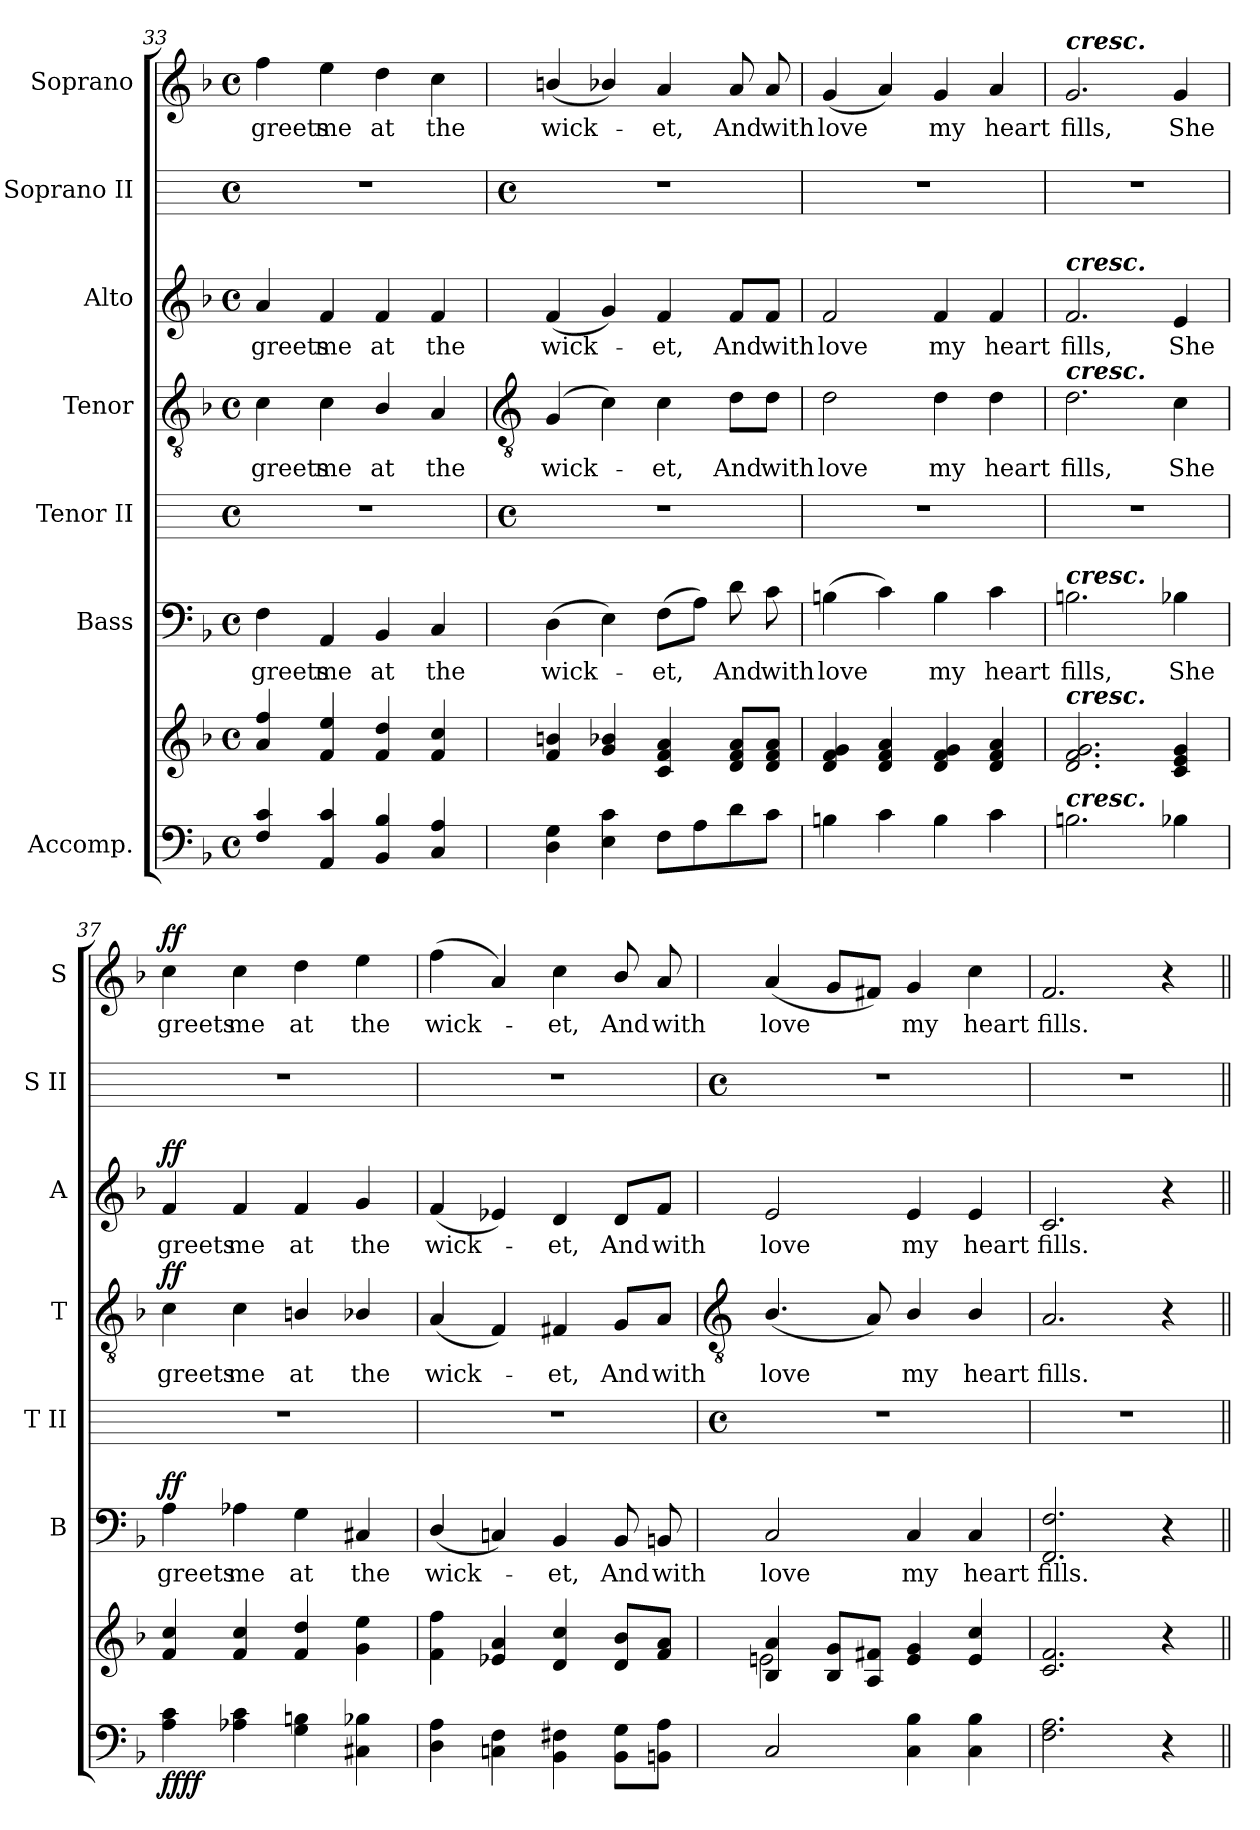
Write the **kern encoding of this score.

**kern	**kern	**dynam	**kern	**text	**dynam	**kern	**kern	**text	**dynam	**kern	**text	**dynam	**kern	**kern	**text	**dynam
*part7	*part7	*part7	*part6	*part6	*part6	*part5	*part4	*part4	*part4	*part3	*part3	*part3	*part2	*part1	*part1	*part1
*staff8	*staff7	*staff7/8	*staff6	*staff6	*staff6	*staff5	*staff4	*staff4	*staff4	*staff3	*staff3	*staff3	*staff2	*staff1	*staff1	*staff1
*I"Accomp.	*	*	*I"Bass	*	*	*I"Tenor II	*I"Tenor	*	*	*I"Alto	*	*	*I"Soprano II	*I"Soprano	*	*
*	*	*	*I'B	*	*	*I'T II	*I'T	*	*	*I'A	*	*	*I'S II	*I'S	*	*
*clefF4	*clefG2	*	*clefF4	*	*	*	*clefGv2	*	*	*clefG2	*	*	*	*clefG2	*	*
*k[b-]	*k[b-]	*	*k[b-]	*	*	*	*k[b-]	*	*	*k[b-]	*	*	*	*k[b-]	*	*
*F:	*F:	*	*F:	*	*	*	*F:	*	*	*F:	*	*	*	*F:	*	*
*M4/4	*M4/4	*	*M4/4	*	*	*M4/4	*M4/4	*	*	*M4/4	*	*	*M4/4	*M4/4	*	*
*met(c)	*met(c)	*	*met(c)	*	*	*met(c)	*met(c)	*	*	*met(c)	*	*	*met(c)	*met(c)	*	*
=33	=33	=33	=33	=33	=33	=33	=33	=33	=33	=33	=33	=33	=33	=33	=33	=33
*^	*^	*	*	*	*	*	*	*	*	*	*	*	*	*	*	*
!	!	!	!	!	!	!LO:LY:b	!	!	!	!LO:LY:b	!	!	!LO:LY:b	!	!	!	!LO:LY:b	!
4F 4c	1ryy	4a 4ff	1ryy	.	4F	greets	.	1r	4c	greets	.	4a	greets	.	1r	4ff	greets	.
!	!	!	!	!	!	!LO:LY:b	!	!	!	!LO:LY:b	!	!	!LO:LY:b	!	!	!	!LO:LY:b	!
4AA 4c	.	4f 4ee	.	.	4AA	me	.	.	4c	me	.	4f	me	.	.	4ee	me	.
!	!	!	!	!	!	!LO:LY:b	!	!	!	!LO:LY:b	!	!	!LO:LY:b	!	!	!	!LO:LY:b	!
4BB- 4B-	.	4f 4dd	.	.	4BB-	at	.	.	4B-/	at	.	4f	at	.	.	4dd	at	.
!	!	!	!	!	!	!LO:LY:b	!	!	!	!LO:LY:b	!	!	!LO:LY:b	!	!	!	!LO:LY:b	!
4C 4A	.	4f 4cc	.	.	4C	the	.	.	4A	the	.	4f	the	.	.	4cc	the	.
*v	*v	*	*	*	*	*	*	*	*	*	*	*	*	*	*	*	*	*
*	*v	*v	*	*	*	*	*	*	*	*	*	*	*	*	*	*	*
!!LO:LB:g=z
=34	=34	=34	=34	=34	=34	=34	=34	=34	=34	=34	=34	=34	=34	=34	=34	=34
*	*	*	*	*	*	*	*clefGv2	*	*	*	*	*	*	*	*	*
*	*	*	*	*	*	*M4/4	*	*	*	*	*	*	*M4/4	*	*	*
*	*	*	*	*	*	*met(c)	*	*	*	*	*	*	*met(c)	*	*	*
!	!	!	!	!LO:LY:b	!	!	!	!LO:LY:b	!	!	!LO:LY:b	!	!	!	!LO:LY:b	!
4D 4G	4f/ 4bn/	.	(>4D	wick-	.	1r	(<4G	wick-	.	(<4f	wick-	.	1r	(<4bn/	wick-	.
4E 4c	4g/ 4b-X/	.	4E)	.	.	.	4c)	.	.	4g)	.	.	.	4b-X/)	.	.
!	!	!	!	!LO:LY:b	!	!	!	!LO:LY:b	!	!	!LO:LY:b	!	!	!	!LO:LY:b	!
8FL	4c 4f 4a	.	(>8FL	et,	.	.	4c	et,	.	4f	et,	.	.	4a	et,	.
8A	.	.	8AJ)	.	.	.	.	.	.	.	.	.	.	.	.	.
!	!	!	!	!LO:LY:b	!	!	!	!LO:LY:b	!	!	!LO:LY:b	!	!	!	!LO:LY:b	!
8d	8d 8f 8aL	.	8d	And	.	.	8d\L	And	.	8f/L	And	.	.	8a	And	.
!	!	!	!	!LO:LY:b	!	!	!	!LO:LY:b	!	!	!LO:LY:b	!	!	!	!LO:LY:b	!
8cJ	8d 8f 8aJ	.	8c	with	.	.	8d\J	with	.	8f/J	with	.	.	8a	with	.
=35	=35	=35	=35	=35	=35	=35	=35	=35	=35	=35	=35	=35	=35	=35	=35	=35
!	!	!	!	!LO:LY:b	!	!	!	!LO:LY:b	!	!	!LO:LY:b	!	!	!	!LO:LY:b	!
4Bn	4d 4f 4g	.	(>4Bn	love	.	1r	2d	love	.	2f	love	.	1r	(<4g	love	.
4c	4d 4f 4a	.	4c)	.	.	.	.	.	.	.	.	.	.	4a)	.	.
!	!	!	!	!LO:LY:b	!	!	!	!LO:LY:b	!	!	!LO:LY:b	!	!	!	!LO:LY:b	!
4B	4d 4f 4g	.	4B	my	.	.	4d	my	.	4f	my	.	.	4g	my	.
!	!	!	!	!LO:LY:b	!	!	!	!LO:LY:b	!	!	!LO:LY:b	!	!	!	!LO:LY:b	!
4c	4d 4f 4a	.	4c	heart	.	.	4d	heart	.	4f	heart	.	.	4a	heart	.
=36	=36	=36	=36	=36	=36	=36	=36	=36	=36	=36	=36	=36	=36	=36	=36	=36
!	!	!	!	!	!	!	!	!	!	!	!	!	!	!LO:TX:a:Bi:t=cresc.	!	!
!	!	!	!	!	!	!	!	!	!	!LO:TX:a:Bi:t=cresc.	!	!	!	!	!	!
!	!	!	!	!	!	!	!LO:TX:a:Bi:t=cresc.	!	!	!	!	!	!	!	!	!
!	!	!	!LO:TX:a:Bi:t=cresc.	!	!	!	!	!	!	!	!	!	!	!	!	!
!	!LO:TX:a:Bi:t=cresc.	!	!	!	!	!	!	!	!	!	!	!	!	!	!	!
!LO:TX:a:Bi:t=cresc.	!	!	!	!	!	!	!	!	!	!	!	!	!	!	!	!
!	!	!	!	!LO:LY:b	!	!	!	!LO:LY:b	!	!	!LO:LY:b	!	!	!	!LO:LY:b	!
2.Bn	2.d 2.f 2.g	.	2.Bn	fills,	.	1r	2.d	fills,	.	2.f	fills,	.	1r	2.g	fills,	.
!	!	!	!	!LO:LY:b	!	!	!	!LO:LY:b	!	!	!LO:LY:b	!	!	!	!LO:LY:b	!
4B-X	4c 4e 4g	.	4B-X	She	.	.	4c	She	.	4e	She	.	.	4g	She	.
=37	=37	=37	=37	=37	=37	=37	=37	=37	=37	=37	=37	=37	=37	=37	=37	=37
!	!	!LO:DY:b=2	!	!LO:LY:b	!	!	!	!LO:LY:b	!	!	!LO:LY:b	!	!	!	!LO:LY:b	!
!	!	!LO:DY:n=1:b	!	!	!LO:DY:b	!	!	!	!LO:DY:b	!	!	!LO:DY:b	!	!	!	!LO:DY:b
4A 4c	4f 4cc	ff ff	4A	greets	ff	1r	4c	greets	ff	4f	greets	ff	1r	4cc	greets	ff
!	!	!	!	!LO:LY:b	!	!	!	!LO:LY:b	!	!	!LO:LY:b	!	!	!	!LO:LY:b	!
4A-X 4c	4f 4cc	.	4A-X	me	.	.	4c	me	.	4f	me	.	.	4cc	me	.
!	!	!	!	!LO:LY:b	!	!	!	!LO:LY:b	!	!	!LO:LY:b	!	!	!	!LO:LY:b	!
4G 4Bn	4f 4dd	.	4G	at	.	.	4Bn/	at	.	4f	at	.	.	4dd	at	.
!	!	!	!	!LO:LY:b	!	!	!	!LO:LY:b	!	!	!LO:LY:b	!	!	!	!LO:LY:b	!
4C#X 4B-X	4g 4ee	.	4C#X	the	.	.	4B-X/	the	.	4g	the	.	.	4ee	the	.
=38	=38	=38	=38	=38	=38	=38	=38	=38	=38	=38	=38	=38	=38	=38	=38	=38
!	!	!	!	!LO:LY:b	!	!	!	!LO:LY:b	!	!	!LO:LY:b	!	!	!	!LO:LY:b	!
4D\ 4A\	4f 4ff	.	(<4D/	wick-	.	1r	(<4A	wick-	.	(<4f	wick-	.	1r	(<4ff	wick-	.
4Cn 4F	4e-X 4a	.	4Cn)	.	.	.	4F)	.	.	4e-X)	.	.	.	4a)	.	.
!	!	!	!	!LO:LY:b	!	!	!	!LO:LY:b	!	!	!LO:LY:b	!	!	!	!LO:LY:b	!
4BB- 4F#X	4d 4cc	.	4BB-	et,	.	.	4F#X	et,	.	4d	et,	.	.	4cc	et,	.
!	!	!	!	!LO:LY:b	!	!	!	!LO:LY:b	!	!	!LO:LY:b	!	!	!	!LO:LY:b	!
8BB- 8GL	8d 8b-L	.	8BB-	And	.	.	8G/L	And	.	8d/L	And	.	.	8b-/	And	.
!	!	!	!	!LO:LY:b	!	!	!	!LO:LY:b	!	!	!LO:LY:b	!	!	!	!LO:LY:b	!
8BBn 8AJ	8f 8aJ	.	8BBn	with	.	.	8A/J	with	.	8f/J	with	.	.	8a	with	.
!!LO:LB:g=z
=39	=39	=39	=39	=39	=39	=39	=39	=39	=39	=39	=39	=39	=39	=39	=39	=39
*	*	*	*	*	*	*	*clefGv2	*	*	*	*	*	*	*	*	*
*	*	*	*	*	*	*M4/4	*	*	*	*	*	*	*M4/4	*	*	*
*	*	*	*	*	*	*met(c)	*	*	*	*	*	*	*met(c)	*	*	*
*	*^	*	*	*	*	*	*	*	*	*	*	*	*	*	*	*
!	!	!	!	!	!LO:LY:b	!	!	!	!LO:LY:b	!	!	!LO:LY:b	!	!	!	!LO:LY:b	!
2C	4B- 4a	2en\	.	2C	love	.	1r	(<4.B-/	love	.	2e	love	.	1r	(<4a	love	.
.	8B- 8gL	.	.	.	.	.	.	.	.	.	.	.	.	.	8gL	.	.
.	8A 8f#XJ	.	.	.	.	.	.	8A)	.	.	.	.	.	.	8f#XJ)	.	.
!	!	!	!	!	!LO:LY:b	!	!	!	!LO:LY:b	!	!	!LO:LY:b	!	!	!	!LO:LY:b	!
4C 4B-	4e 4g	2ryy	.	4C	my	.	.	4B-/	my	.	4e	my	.	.	4g	my	.
!	!	!	!	!	!LO:LY:b	!	!	!	!LO:LY:b	!	!	!LO:LY:b	!	!	!	!LO:LY:b	!
4C 4B-	4e 4cc	.	.	4C	heart	.	.	4B-/	heart	.	4e	heart	.	.	4cc	heart	.
*	*v	*v	*	*	*	*	*	*	*	*	*	*	*	*	*	*	*
=40	=40	=40	=40	=40	=40	=40	=40	=40	=40	=40	=40	=40	=40	=40	=40	=40
!	!	!	!	!LO:LY:b	!	!	!	!LO:LY:b	!	!	!LO:LY:b	!	!	!	!LO:LY:b	!
2.F 2.A	2.c 2.f	.	2.FF 2.F	fills.	.	1r	2.A	fills.	.	2.c	fills.	.	1r	2.f	fills.	.
4r	4r	.	4r	.	.	.	4r	.	.	4r	.	.	.	4r	.	.
=||	=||	=||	=||	=||	=||	=||	=||	=||	=||	=||	=||	=||	=||	=||	=||	=||
*-	*-	*-	*-	*-	*-	*-	*-	*-	*-	*-	*-	*-	*-	*-	*-	*-
